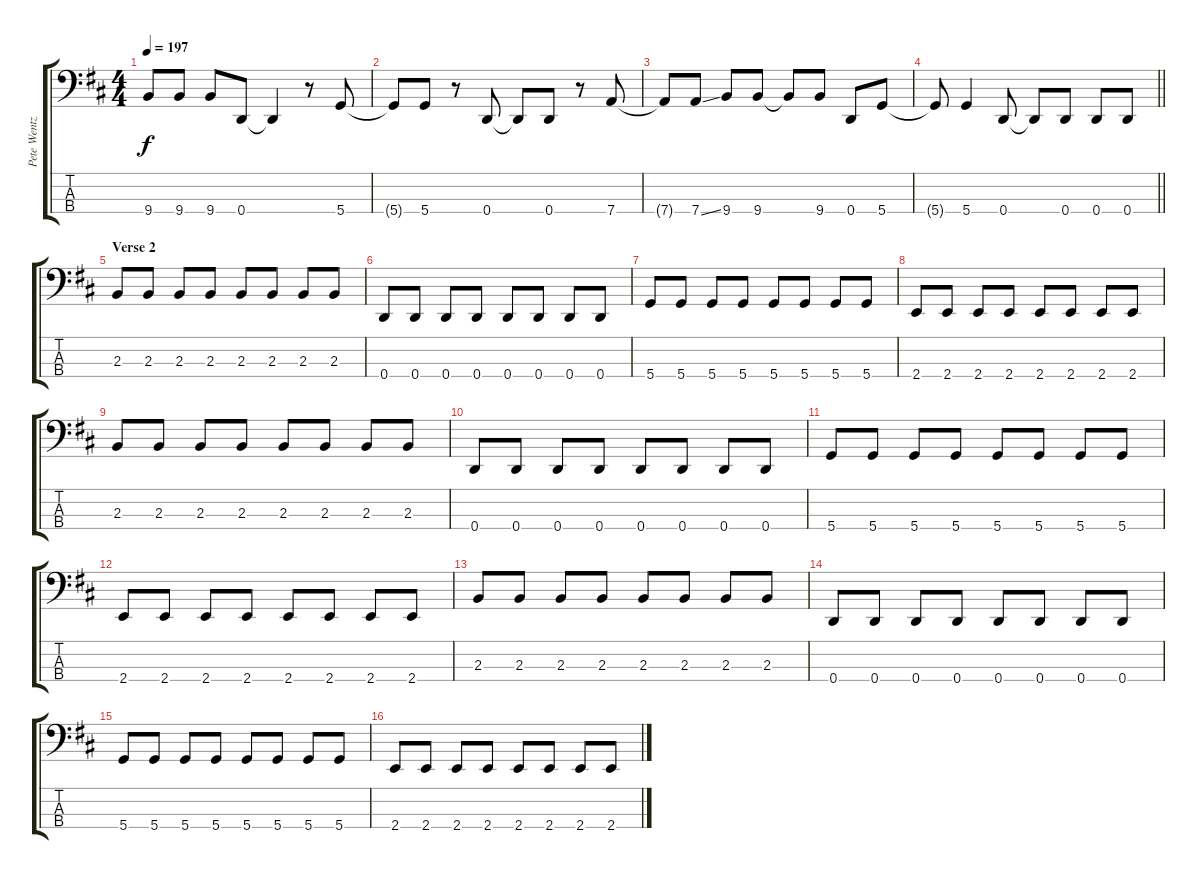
\track ("Pete Wentz (Bass Guitar)" "Pete Wentz") {instrument electricbasspick}
\staff {score tabs}
\tuning (G2 D2 A1 D1) {hide}
\ts (4 4)
\tempo 197
\clef f4
\ks d
9.4{t}.8{dy f} 9.4.8 9.4.8 0.4.8 0.4{t}.4 r.8 5.4.8 |
5.4{t}.8 5.4.8 r.8 0.4.8 0.4{t}.8 0.4.8 r.8 7.4.8 |
7.4{t}.8 7.4{ss}.8 9.4.8 9.4.8 9.4{t}.8 9.4.8 0.4.8 5.4.8 |
\barLineRight lightlight
5.4{t}.8 5.4.4 0.4.8 0.4{t}.8 0.4.8 0.4.8 0.4.8 |
\section ("" "Verse 2")
2.3.8 2.3.8 2.3.8 2.3.8 2.3.8 2.3.8 2.3.8 2.3.8 |
0.4.8 0.4.8 0.4.8 0.4.8 0.4.8 0.4.8 0.4.8 0.4.8 |
5.4.8 5.4.8 5.4.8 5.4.8 5.4.8 5.4.8 5.4.8 5.4.8 |
2.4.8 2.4.8 2.4.8 2.4.8 2.4.8 2.4.8 2.4.8 2.4.8 |
2.3.8 2.3.8 2.3.8 2.3.8 2.3.8 2.3.8 2.3.8 2.3.8 |
0.4.8 0.4.8 0.4.8 0.4.8 0.4.8 0.4.8 0.4.8 0.4.8 |
5.4.8 5.4.8 5.4.8 5.4.8 5.4.8 5.4.8 5.4.8 5.4.8 |
2.4.8 2.4.8 2.4.8 2.4.8 2.4.8 2.4.8 2.4.8 2.4.8 |
2.3.8 2.3.8 2.3.8 2.3.8 2.3.8 2.3.8 2.3.8 2.3.8 |
0.4.8 0.4.8 0.4.8 0.4.8 0.4.8 0.4.8 0.4.8 0.4.8 |
5.4.8 5.4.8 5.4.8 5.4.8 5.4.8 5.4.8 5.4.8 5.4.8 |
2.4.8 2.4.8 2.4.8 2.4.8 2.4.8 2.4.8 2.4.8 2.4.8
